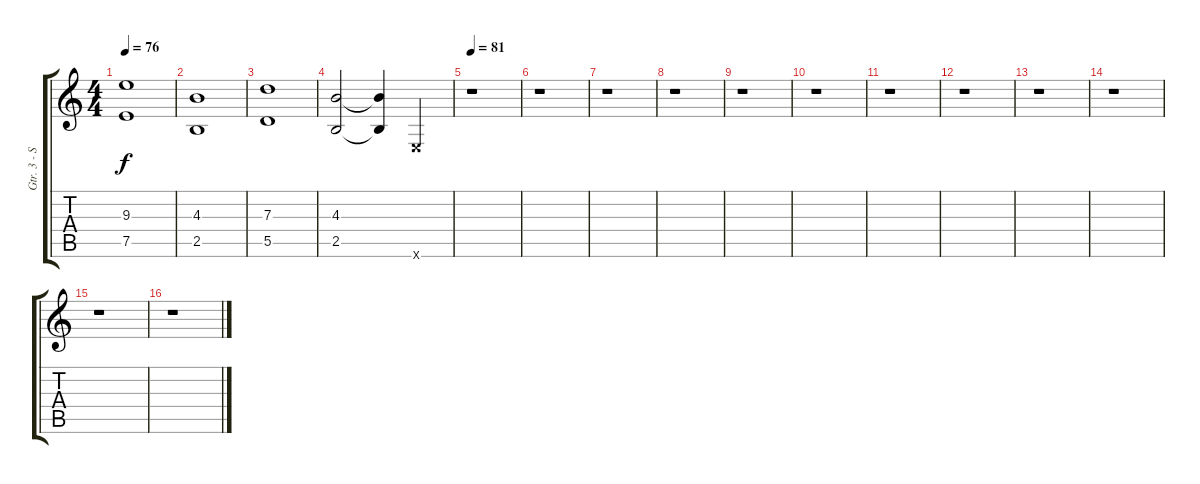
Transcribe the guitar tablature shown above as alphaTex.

\track ("Gtr. 3 - Solos" "Gtr. 3 - S") {instrument distortionguitar}
\staff {score tabs}
\tuning (E4 B3 G3 D3 A2 E2) {hide}
\ts (4 4)
\tempo 76
\clef g2
\ks c
(9.3 7.5).1{dy f} |
(4.3 2.5).1 |
(7.3 5.5).1 |
(4.3 2.5).2 (4.3{t} 2.5{t}).4 0.6{x}.4 |
\tempo 81
r.1 |
r.1 |
r.1 |
r.1 |
r.1 |
r.1 |
r.1 |
r.1 |
r.1 |
r.1 |
r.1 |
r.1
